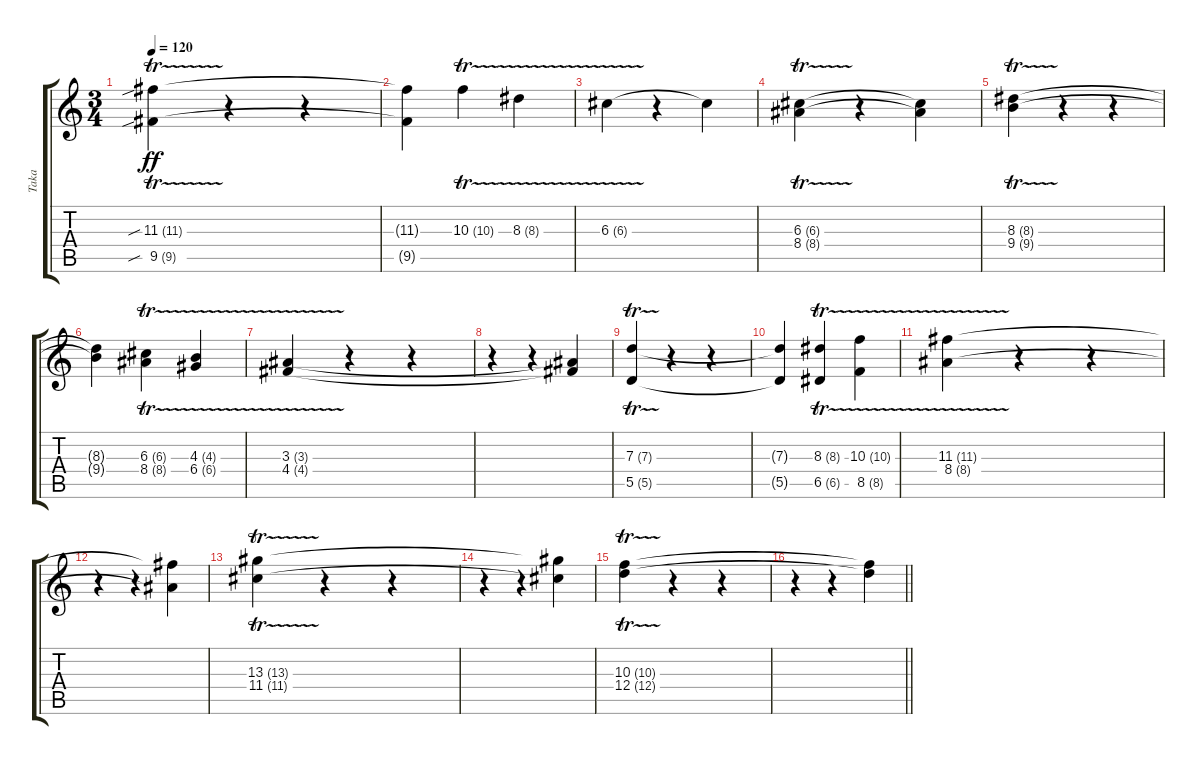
\track ("Taka" "Taka") {instrument electricguitarjazz}
\staff {score tabs}
\tuning (E4 B3 G3 D3 A2 E2) {hide}
\ts (3 4)
\tempo 120
\clef g2
\ks c
(11.3{tr (11 16) sib} 9.5{tr (9 16) sib}).4{dy ff} r.4 r.4 |
(11.3{t} 9.5{t}).4 10.3{tr (10 16)}.4 8.3{tr (8 16)}.4 |
6.3{tr (6 16)}.4 r.4 6.3{t}.4 |
(6.3{tr (6 16)} 8.4{tr (8 16)}).4 r.4 (6.3{t} 8.4{t}).4 |
(8.3{tr (8 16)} 9.4{tr (9 16)}).4 r.4 r.4 |
(8.3{t} 9.4{t}).4 (6.3{tr (6 16)} 8.4{tr (8 16)}).4 (4.3{tr (4 16)} 6.4{tr (6 16)}).4 |
(3.3{tr (3 16)} 4.4{tr (4 16)}).4 r.4 r.4 |
r.4 r.4 (3.3{t} 4.4{t}).4 |
(7.3{tr (7 16)} 5.5{tr (5 16)}).4 r.4 r.4 |
(7.3{t} 5.5{t}).4 (8.3{tr (8 16)} 6.5{tr (6 16)}).4 (10.3{tr (10 16)} 8.5{tr (8 16)}).4 |
(11.3{tr (11 16)} 8.4{tr (8 16)}).4 r.4 r.4 |
r.4 r.4 (11.3{t} 8.4{t}).4 |
(13.3{tr (13 16)} 11.4{tr (11 16)}).4 r.4 r.4 |
r.4 r.4 (13.3{t} 11.4{t}).4 |
(10.3{tr (10 16)} 12.4{tr (12 16)}).4 r.4 r.4 |
\barLineRight lightlight
r.4 r.4 (10.3{t} 12.4{t}).4
